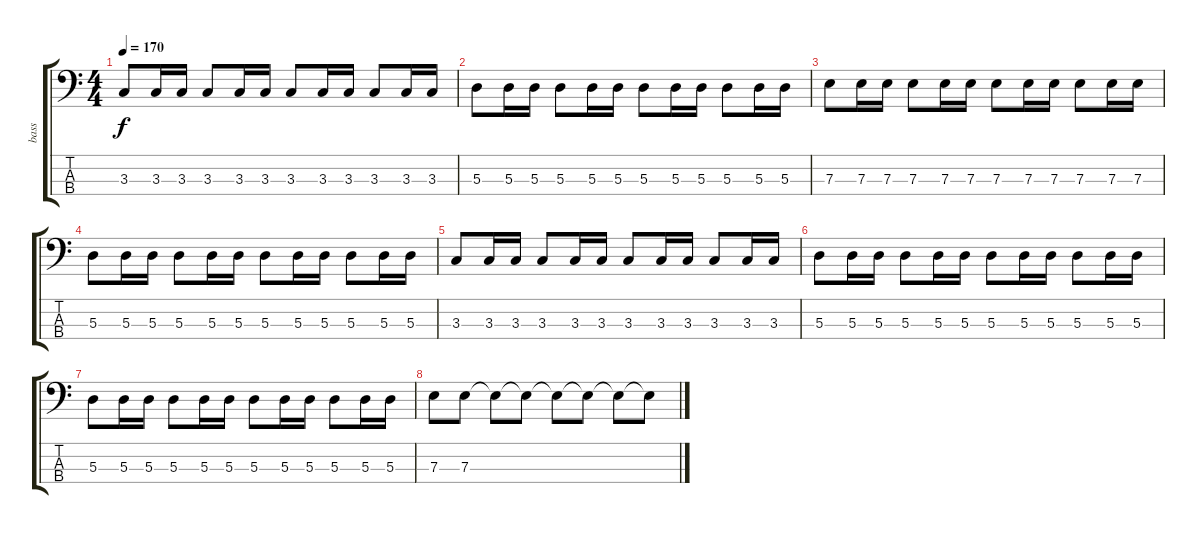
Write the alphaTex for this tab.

\track ("bass" "bass") {instrument electricbasspick}
\staff {score tabs}
\tuning (G2 D2 A1 E1) {hide}
\ts (4 4)
\tempo 170
\clef f4
\ks c
3.3.8{dy f} 3.3.16 3.3.16 3.3.8 3.3.16 3.3.16 3.3.8 3.3.16 3.3.16 3.3.8 3.3.16 3.3.16 |
5.3.8 5.3.16 5.3.16 5.3.8 5.3.16 5.3.16 5.3.8 5.3.16 5.3.16 5.3.8 5.3.16 5.3.16 |
7.3.8 7.3.16 7.3.16 7.3.8 7.3.16 7.3.16 7.3.8 7.3.16 7.3.16 7.3.8 7.3.16 7.3.16 |
5.3.8 5.3.16 5.3.16 5.3.8 5.3.16 5.3.16 5.3.8 5.3.16 5.3.16 5.3.8 5.3.16 5.3.16 |
3.3.8 3.3.16 3.3.16 3.3.8 3.3.16 3.3.16 3.3.8 3.3.16 3.3.16 3.3.8 3.3.16 3.3.16 |
5.3.8 5.3.16 5.3.16 5.3.8 5.3.16 5.3.16 5.3.8 5.3.16 5.3.16 5.3.8 5.3.16 5.3.16 |
5.3.8 5.3.16 5.3.16 5.3.8 5.3.16 5.3.16 5.3.8 5.3.16 5.3.16 5.3.8 5.3.16 5.3.16 |
7.3.8 7.3.8 7.3{t}.8{volume 10} 7.3{t}.8{volume 8} 7.3{t}.8{volume 6} 7.3{t}.8{volume 4} 7.3{t}.8{volume 2} 7.3{t}.8{volume 0}
